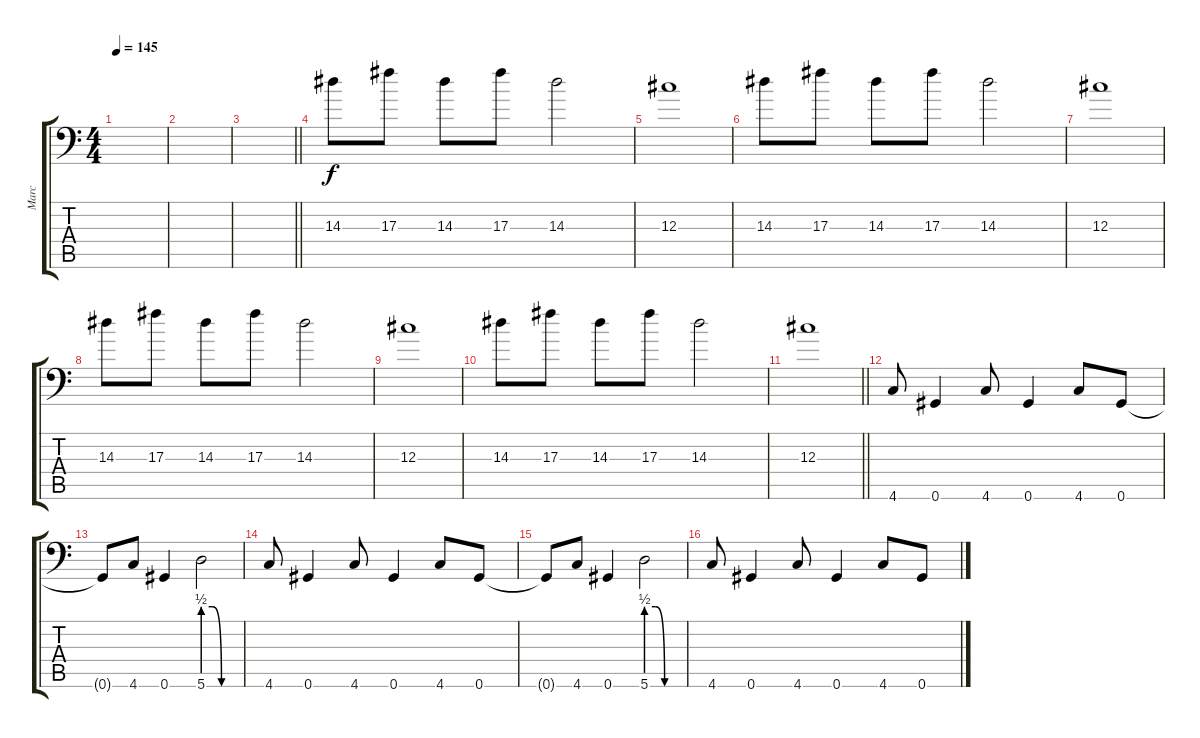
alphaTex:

\track ("Marc" "Marc") {instrument distortionguitar}
\staff {score tabs}
\tuning (Bb3 F3 Db3 Ab2 Eb2 Ab1) {hide}
\ts (4 4)
\tempo 145
\clef f4
\ks c
|
|
\barLineRight lightlight
|
\section ("" "")
14.3.8 17.3.8 14.3.8 17.3.8 14.3.2 |
12.3.1 |
14.3.8 17.3.8 14.3.8 17.3.8 14.3.2 |
12.3.1 |
14.3.8 17.3.8 14.3.8 17.3.8 14.3.2 |
12.3.1 |
14.3.8 17.3.8 14.3.8 17.3.8 14.3.2 |
\barLineRight lightlight
12.3.1 |
\section ("" "")
4.6.8 0.6.4 4.6.8 0.6.4 4.6.8 0.6.8 |
0.6{t}.8 4.6.8 0.6.4 5.6{be (custom 0 2 15 2 30 0 60 0)}.2 |
4.6.8 0.6.4 4.6.8 0.6.4 4.6.8 0.6.8 |
0.6{t}.8 4.6.8 0.6.4 5.6{be (custom 0 2 15 2 30 0 60 0)}.2 |
4.6.8 0.6.4 4.6.8 0.6.4 4.6.8 0.6.8
